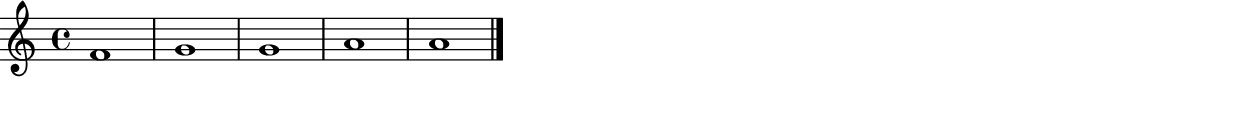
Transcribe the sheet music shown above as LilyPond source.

%% Generated by lilypond-book
%% Options: [exampleindent=10.16\mm,indent=0\mm,line-width=160\mm,paper-height=845.047\pt,paper-width=597.508\pt,papersize='(cons (* 597.508 pt) (* 845.047 pt)),quote]
\include "lilypond-book-preamble.ly"


% ****************************************************************
% Start cut-&-pastable-section
% ****************************************************************

#(ly:set-option 'eps-box-padding 3.000000)



\paper {
  #(set-paper-size '(cons (* 597.508 pt) (* 845.047 pt)))
  indent = 0\mm
  line-width = 160\mm
  % offset the left padding, also add 1mm as lilypond creates cropped
  % images with a little space on the right
  line-width = #(- line-width (* mm  3.000000) (* mm 1))
  line-width = 160\mm - 2.0 * 10.16\mm
  % offset the left padding, also add 1mm as lilypond creates cropped
  % images with a little space on the right
  line-width = #(- line-width (* mm  3.000000) (* mm 1))
}

\layout {
  
}




% ****************************************************************
% ly snippet:
% ****************************************************************
\sourcefileline 621
music = \fixed c' {
  f1
  \repeat segno 2 {
    g1
  }
  \repeat segno 2 {
    a1
  }
  \fine
}

\score { \music }
\score { \unfoldRepeats \music }


% ****************************************************************
% end ly snippet
% ****************************************************************
